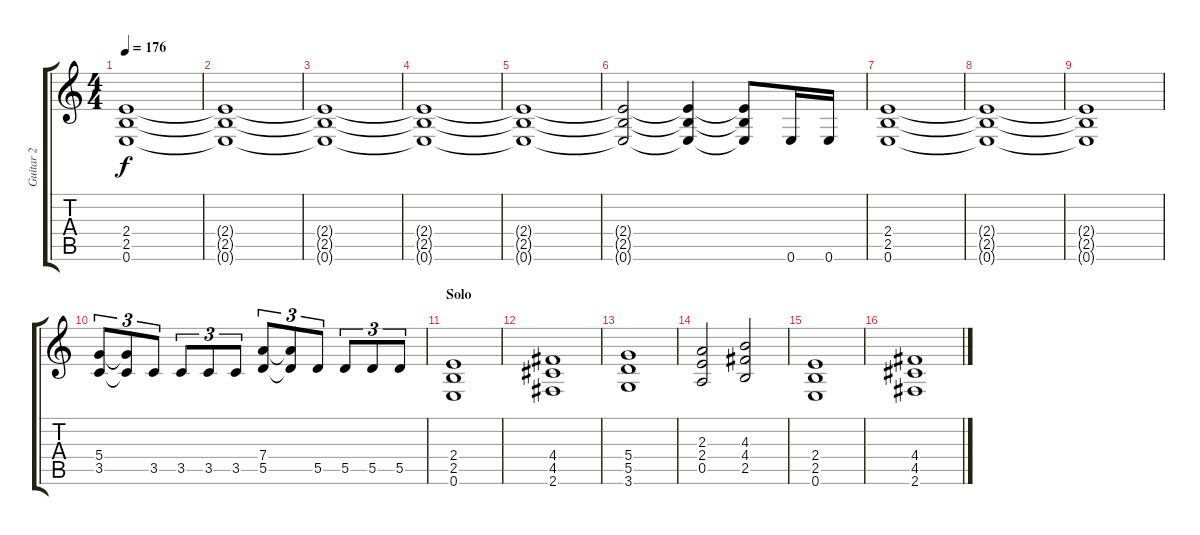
\track ("Guitar 2" "Guitar 2") {instrument distortionguitar}
\staff {score tabs}
\tuning (E4 B3 G3 D3 A2 E2) {hide}
\ts (4 4)
\tempo 176
\clef g2
\ks c
(2.4{t} 2.5{t} 0.6{t}).1{dy f} |
(2.4{t} 2.5{t} 0.6{t}).1 |
(2.4{t} 2.5{t} 0.6{t}).1{volume 5} |
(2.4{t} 2.5{t} 0.6{t}).1 |
(2.4{t} 2.5{t} 0.6{t}).1 |
\section ("" "")
(2.4{t} 2.5{t} 0.6{t}).2 (2.4{t} 2.5{t} 0.6{t}).4 (2.4{t} 2.5{t} 0.6{t}).8 0.6.16{volume 12} 0.6.16 |
(2.4 2.5 0.6).1 |
(2.4{t} 2.5{t} 0.6{t}).1 |
(2.4{t} 2.5{t} 0.6{t}).1 |
(5.4 3.5).8{tu (3 2)} (5.4{t} 3.5{t}).8{tu (3 2)} 3.5.8{tu (3 2)} 3.5.8{tu (3 2)} 3.5.8{tu (3 2)} 3.5.8{tu (3 2)} (7.4 5.5).8{tu (3 2)} (7.4{t} 5.5{t}).8{tu (3 2)} 5.5.8{tu (3 2)} 5.5.8{tu (3 2)} 5.5.8{tu (3 2)} 5.5.8{tu (3 2)} |
\section ("" "Solo")
(2.4 2.5 0.6).1 |
(4.4 4.5 2.6).1 |
(5.4 5.5 3.6).1 |
(2.3 2.4 0.5).2 (4.3 4.4 2.5).2 |
(2.4 2.5 0.6).1 |
(4.4 4.5 2.6).1
